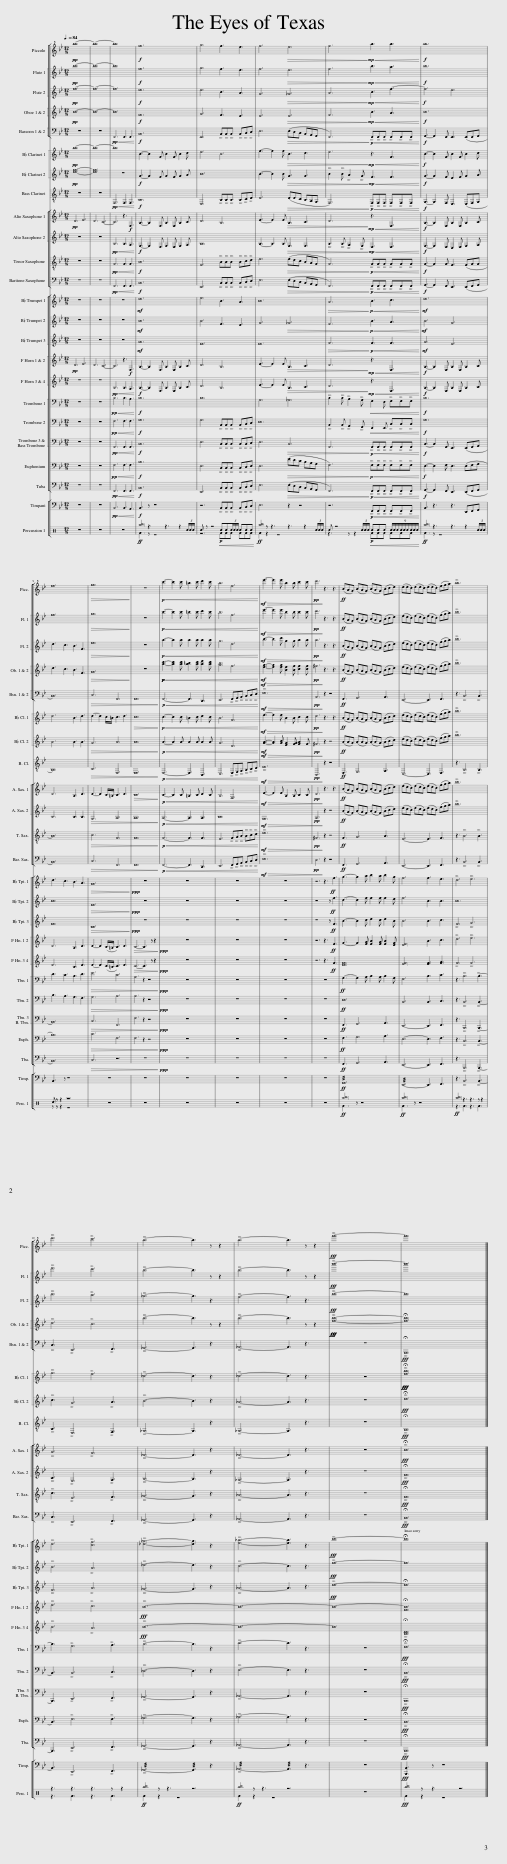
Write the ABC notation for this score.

X:1
%%score [ 1 [ 2 3 ] 4 5 ] [ 6 7 ] 8 [ [ 9 10 ] 11 12 ] [ [ 13 14 15 ] [ 16 17 ] [ 18 19 20 ] 21 22 ] [ 23 ( 24 25 ) ]
L:1/8
Q:3/8=84
M:12/8
I:linebreak $
K:Bb
V:1 treble transpose=12
V:2 treble
V:3 treble
V:4 treble
V:5 bass
V:6 treble transpose=-2
V:7 treble transpose=-2
V:8 treble transpose=-14
V:9 treble transpose=-9
V:10 treble transpose=-9
V:11 treble transpose=-14
V:12 treble transpose=-21
V:13 treble transpose=-2
V:14 treble transpose=-2
V:15 treble transpose=-2
V:16 treble transpose=-7
V:17 treble transpose=-7
V:18 bass
V:19 bass
V:20 bass
V:21 bass
V:22 bass
V:23 bass
V:24 perc
K:none
V:25 perc
K:none
V:1
!pp! b12- | b12- | b12 |!f! f12 | g6 f3 e3 | %5
 f6!>(! e6 | f6!>)!!mp!!<(! b3 a3!<)! |!f! b12 |$ f12 |!>(! g12!>)! | %10
 z12 |!p!!<(! c'3- c'2 c' =b2 c' d'2 c' | b6 f6!<)! |!mf!!>(! e'3- e'2 e' b2 b c'2 c' |!pp! d'6!>)! z3 z3 | %15
!ff! (BAG) (BAG) (BAG) (Bcd) | (edc) (edc) (edc) (fga) |$ !>!b12 | !>!d'6 !>!c'6 | !>!b6- b3 z z2 | %20
 !>!b6- b3 z z2 |!fff! !>!f'12- | f'12 |] %23
V:2
!pp! b12- | b12- | b12 |!f! f12 | g6 f3 e3 | %5
 f6!>(! e6 | f6!>)!!mp!!<(! b3 a3!<)! |!f! b12 |$ f12 |!>(! g12!>)! | %10
 z12 |!p!!<(! c'3- c'2 c' =b2 c' d'2 c' | b6 f6!<)! |!mf!!>(! e'3- e'2 e' b2 b c'2 c' |!pp! d'6!>)! z3 z3 | %15
!ff! (BAG) (BAG) (BAG) (Bcd) | (edc) (edc) (edc) (fga) |$ !>!b12 | !>!d'6 !>!c'6 | !>!b6- b3 z z2 | %20
 !>!b6- b3 z z2 |!fff! !>!b'12- | b'12 |] %23
V:3
!pp! f12- | f12- | f12 |!f! d12 | e6 B3 A3 | %5
 G6!>(! _G6 | A6!>)!!mp!!<(! B3 f3-!<)! |!f! f6 e6 |$ d3 c3 B3 F3 |!>(! e12!>)! | %10
 z12 |!p!!<(! a3- a2 a a2 a a2 a | g6 d6!<)! |!mf!!>(! b3- b2 c' g2 g a2 a |!pp! a6!>)! z3 z3 | %15
!ff! (BAG) (BAG) (BAG) (Bcd) | (edc) (edc) (edc) (fga) |$ !>!b12 | !>!b6 !>!a6 | !>!_g6- g3 z3 | %20
 !>!f6- f3 z3 |!fff! !>!b12- | b12 |] %23
V:4
!pp! B12- | B12- | B12 |!f! F12 | G6 F3 E3 | %5
 E6!>(! E6 | F6!>)!!mp!!<(! B3 A3!<)! |!f! B12 |$ d3 c3 B3 F3 |!>(! G12!>)! | %10
 z12 |!p!!p!!<(! [ac']3- [ac']2 [ac'] [a=b]2 [ac'] [ad']2 [ac'] | [gb]6 f6!<)! |!mf!!mf!!>(! [eg]3- [eg]2 [eg] [Be]2 [Bf] [cf]2 [cf] |!pp! ^f6!>)! z3 z3 | %15
!ff! (BAG) (BAG) (BAG) (Bcd) | (edc) (edc) (edc) (fga) |$ !>!b12 | !>!d6 !>!c6 | !>!b6- b3 z z2 | %20
 !>!b6- b3 z z2 |!fff!!fff! !>![fb]12- | !fermata![fb]12 |] %23
V:5
 z12 | z12 |!pp!!<(! F,,6 F,,3 F,,3!<)! |!f! B,,12 | E,,6 !>!B,,!>!B,,!>!B,, !>!B,,!>!C,!>!D, | %5
 E,6!>(! (E,D,C, B,,A,,G,, | F,,6)!>)!!p!!<(! !>!F,,!>!F,,!>!F,, !>!F,,!>!F,,!>!F,,!<)! |!f! G,,3- G,,2 F,, E,,3 (E,,F,,G,, |$ B,,12) |!>(! C,6 F,,6 | %10
 F,,12!>)! |!p!!<(! F,,6- F,,3 D,,3 | E,,6 !>!F,,!>!G,,!>!A,, !>!B,,!>!C,!>!D,!<)! |!mf!!>(! !>!E,12 |!pp! A,,6!>)! z2 z4 | %15
!ff! F,,3 G,,6 A,,3 | E,,6- E,,3 F,,3 |$ z3 !>!B,,6 !>!B,,3 | !>!C,3 !>!E,,6 !>!F,,3 | !>!_G,,6- G,,3 z3 | %20
 !>!_A,,6- A,,3 z3 | z12 |!fff! !>!!fermata!B,,,12 |] %23
V:6
!pp! c'12- | c'12- | c'12 | c3- c2 G c2 G c2 d | =e6 c6 | %5
 f3- f2 f!>(! c3 d3 | =e6!>)!!mp!!<(! z3 G3!<)! |!f! c3- c2 G c2 G c2 d |$ =e6 c3 e3 | =e3- e2 d/^c/ d3 e3 | %10
!>(! d12!>)! |!p!!<(! d3- d2 d ^c2 d =e2 d | c6 G6!<)! |!mf!!>(! f3- f2 f c2 c d2 d |!pp! =e6!>)! z3 z3 | %15
!ff! (c=BA) (cBA) (cBA) (cd=e) | (f=ed) (fed) (fed) (ga=b) |$ !>!c'12 | !>!a6 !>!g6 | !>!e6- e3 z3 | %20
 !>!e6- e3 z3 | z12 |!fff!!fff! !>!!fermata![gc']12 |] %23
V:7
!pp! [=eg]12- | [eg]12 | z12 |!f! A3- A2 G A2 G A2 =B | c12 | %5
 c3- c2 c!>(! A3 A3 | !>!c2 !>!c !>!=B2 !>!A!>)!!mp!!<(! G3 G3!<)! |!f! A3- A2 G F2 G A2 =B |$ c6 c3 c3 |!>(! A6 =B6 | %10
 =B12!>)! |!p!!<(! =B3- B2 B B2 B B2 B | A6 =E6!<)! |!mf!!mf!!>(! [Ac]3- [Ac]2 [Ad] [FA]2 [GA] [G=B]2 G |!pp! ^G6!>)! z2 z4 | %15
!ff! (c=BA) (cBA) (cBA) (cd=e) | (f=ed) (fed) (fed) (ga=b) |$ !>!c'12 | !>!d3 !>!A6 !>!=B3 | !>!c6- c3 z3 | %20
 !>!B6- B3 z3 | z12 |!fff! !>!!fermata!=e12 |] %23
V:8
 z12 | z12 |!pp!!<(! G,6 G,3 G,3!<)! |!f! C12 | F,6 !>!C!>!C!>!C !>!C!>!D!>!=E | %5
 F6!>(! (F=ED C=B,A, | G,6)!>)!!p!!<(! !>!G,!>!G,!>!G, !>!G,!>!G,!>!G,!<)! |!f! A,3- A,2 G, F,3 (F,G,A, |$ C12) |!>(! D6 G,6 | %10
 G,12!>)! |!p!!<(! G,6- G,3 =E,3 | F,6 !>!G,!>!A,!>!=B, !>!C!>!D!>!=E!<)! |!mf!!>(! !>!F12 |!pp! =E,6!>)! z2 z4 | %15
!ff! G,3 A,6 =B,3 | F,6- F,3 G,3 |$ z3 !>!C6 !>!C3 | !>!D3 !>!F,6 !>!G,3 | !>!_A,6- A,3 z3 | %20
 !>!B,6- B,3 z3 | z12 |!fff! !>!!fermata!C12 |] %23
V:9
!pp! =B6 c6 | =B6 A6- | A6 z3!f! D3 | G3- G2 D G2 D G2 A | =B6 G6 | %5
 c3- c2 c!>(! G3 A3 | =B6!>)!!mp!!<(! z3 D3!<)! |!f! G3- G2 D G2 D G2 A |$ =B6 G3 B3 | =B3- B2 A/^G/ A3 B3 | %10
!>(! A12!>)! |!p!!<(! A3- A2 A ^G2 A =B2 A | G6 D6!<)! |!mf!!>(! c3- c2 c G2 G A2 A |!pp! =B6!>)! z3 z3 | %15
!ff! (g^f=e) (gfe) (gfe) (ga=b) | (c'=ba) (c'ba) (c'ba) (d'=e'^f') |$ !>!g'12 | !>!=e6 !>!d6 | !>!B6- B3 z3 | %20
 !>!B6- B3 z3 | z12 |!fff! !>!!fermata!g12 |] %23
V:10
 z12 | z12 |!pp!!<(! G6 G3 ^F3!<)! |!f! =E3- E2 D E2 D E2 ^F | G12 | %5
 G3- G2 G!>(! =E3 E3 | !>!G2 !>!G !>!^F2 !>!=E!>)!!mp!!<(! D3 D3!<)! |!f! =E3- E2 D C2 D E2 ^F |$ G6 G3 G3 |!>(! =E6 ^F6 | %10
 ^F12!>)! |!p!!<(! ^F6- F3 F3 | G12!<)! |!mf!!>(! =E12 |!pp! ^F6!>)! z2 z4 | %15
!ff! (g^f=e) (gfe) (gfe) (ga=b) | (c'=ba) (c'ba) (c'ba) (d'=e'^f') |$ !>!g'12 | !>!A3 !>!=E6 !>!^F3 | !>!G6- G3 z3 | %20
 !>!F6- F3 z3 | z12 |!fff! !>!!fermata!d12 |] %23
V:11
 z12 | z12 |!pp!!<(! G6 G3 G3!<)! |!f! c12 | F6 !>!c!>!c!>!c !>!c!>!d!>!=e | %5
 f6!>(! (f=ed c=BA | G6)!>)!!p!!<(! !>!G!>!G!>!G !>!G!>!G!>!G!<)! |!f! A3- A2 G F3 (FGA |$ c12) |!>(! d6 G6 | %10
 G12!>)! |!p!!<(! G6- G3 G3 | F6 !>!G!>!A!>!=B !>!c!>!d!>!=e!<)! |!mf!!>(! !>!f12 |!pp! ^G6!>)! z2 z4 | %15
!ff! G3 A6 =B3 | F6- F3 G3 |$ z3 !>!c6 !>!c3 | !>!d3 !>!F6 !>!G3 | !>!_A6- A3 z3 | %20
 !>!B6- B3 z3 | z12 |!fff! !>!!fermata!G12 |] %23
V:12
 z12 | z12 |!pp!!<(! D6 D3 D3!<)! |!f! G12 | C6 !>!G!>!G!>!G !>!G!>!A!>!=B | %5
 c6!>(! (c=BA G^F=E | D6)!>)!!p!!<(! !>!D!>!D!>!D !>!D!>!D!>!D!<)! |!f! =E3- E2 D C3 (CDE |$ G12) |!>(! A6 D6 | %10
 D12!>)! |!p!!<(! D6- D3 =B,3 | C6 !>!D!>!=E!>!^F !>!G!>!A!>!=B!<)! |!mf!!>(! !>!c12 |!pp! =B6!>)! z2 z4 | %15
!ff! D3 =E6 ^F3 | C6- C3 D3 |$ z3 !>!G6 !>!G3 | !>!A3 !>!C6 !>!D3 | !>!E6- E3 z3 | %20
 !>!F6- F3 z3 | z12 |!fff! !>!!fermata!G12 |] %23
V:13
 z12 | z12 | z12 |!mf! =e12 | f6 c3 =B3 | %5
 c12 |!>(! =B6!>)!!p!!<(! c3 d3!<)! |!mf! =e12 |$ =e3 d3 c3 =B3 |!>(! A12!>)! | %10
!ppp! z12 | z12 | z12 | z12 | z6 z3!ff! g3 | %15
 a3- a2 =b c'2 b c'2 a | g6 g3 f3 |$ !>!=e6 !>!f6 | !>!=e6 !>![dg]6 | !>![e_a]6- [ea]3 z3 | %20
 !>![fb]6- [fb]3 z3 |!fff! !>!c'12- | !fermata!c'12 |] %23
V:14
 z12 | z12 | z12 |!mf! c12 | c6 G3 F3 | %5
 A6!>(! _A6 | G6!>)!!p!!<(! c3 =B3!<)! |!mf! c6 A6 |$ c12 |!>(! F12!>)! | %10
!ppp! z12 | z12 | z12 | z12 | z8 z!ff! g3 | %15
 =e3- e2 g g2 g g2 f | g6 c3 d3 |$ c12 | !>!c6 !>!=B6 | !>!e6- e3 z3 | %20
 !>!d6- d3 z3 |!fff! !>!g12- | g12 |] %23
V:15
 z12 | z12 | z12 |!mf! A12 | F12 | %5
 F12 |!>(! G6!>)!!p!!<(! G3 G3!<)! |!mf! A6 F6 |$ G12 |!>(! D12!>)! | %10
!ppp! z12 | z12 | z12 | z12 | z8 z!ff! G3 | %15
 c3- c2 d =e2 d e2 c | c6 c3 d3 |$ !>!G6 !>!A6 | !>!G6 !>!=B6 | !>!_A6- A3 z3 | %20
 !>!B6- B3 z3 |!fff! !>!=e12- | !fermata!e12 |] %23
V:16
!pp! A6 B6 | A6 G6- | G6 z3!f! C3 | F3- F2 C F2 C F2 G | A6 F6 | %5
 B3- B2 B!>(! F3 G3 | A6!>)!!mp!!<(! z3 C3!<)! |!f! F3- F2 C F2 C F2 G |$ A6 F3 A3 | A3- A2 (G/^F/ G3) A3 | %10
!mf!!>(! G6- G3 z z2!>)! |!ppp! z12 | z12 | z12 | z6 z3!ff! c3 | %15
 d3- d2 [c=e] [cf]2 [ce] [cf]2 [Bd] | [Bc]6 f3 g3 |$ !>!a6 !>!b6 | !>!a6 !>!g6 |!fff! !>!f12- | %20
 f12- | f12- | !fermata![cf]12 |] %23
V:17
 z12 | z12 |!pp!!<(! F6 F3 =E3!<)! |!f! F3- F2 C F2 C F2 G | A6 F6 | %5
 B3- B2 B!>(! F3 G3 | A6!>)!!mp!!<(! z3 C3!<)! |!f! F3- F2 C F2 C F2 G |$ A6 F3 A3 | A3- A2 (G/^F/ G3) A3 | %10
!mf!!>(! G6- G3 z z2!>)! |!ppp! z12 | z12 | z12 | z6 z3!ff! c3 | %15
 [Ac]12 | [Bc]6 [Bd]3 [c=e]3 |$ !>!c6 !>!d6 | !>!f6 !>!=e6 |!fff! !>!f12- | %20
 f12- | f12 | !>!!fermata![FA]12 |] %23
V:18
 z12 | z12 |!pp!!<(! B,6 B,3 A,3!<)! |!f! B,12 | B,12 | %5
 G,6 _G,6 | !>!B,2 !>!B, !>!A,2 !>!G,!<(! F,2 E, !>!F,!>!F,!>!F,!<)! |!f! B,12 |$ D3 C3 B,3 D3 |!>(! E6 C6 | %10
 A,6 z2 z4!>)! |!ppp! z12 | z12 | z12 | z12 | %15
!ff! G,3- G,2 A, B,2 A, B,2 G, | F,6 B,3 C3 |$ z3 !>!B,6 !>!B,3- | B,3 !>!G,6 !>!A,3 | !>!B,6- B,3 z3 | %20
 !>!C6- C3 z3 | z12 |!fff! !>!!fermata!F,12 |] %23
V:19
 z12 | z12 |!pp!!<(! F,6 F,3 F,3!<)! |!f! G,12 | G,6 !>!B,,!>!B,,!>!B,, !>!B,,!>!C,!>!D, | %5
 E,12 | !>!B,,2 !>!B,, !>!A,,2 !>!G,,!<(! F,,2 E,, !>!C,!>!C,!>!C,!<)! |!f! G,12 |$ B,3 A,3 G,3 F,3 |!>(! G,6 A,6 | %10
 A,6 z2 z4!>)! |!ppp! z12 | z12 | z12 | z12 | %15
!ff! D,12 | B,,6 B,,3 C,3 |$ z3 !>!B,,6 !>!B,,3- | B,,3 !>!B,,6 !>!C,3 | !>!_D,6- D,3 z3 | %20
 !>!E,6- E,3 z3 | z12 |!fff! !>!!fermata!B,,12 |] %23
V:20
 z12 | z12 |!pp!!<(! F,,6 F,,3 F,,3!<)! |!f! B,,12 | E,6 !>!B,,!>!B,,!>!B,, !>!B,,!>!C,!>!D, | %5
 E,6!>(! C,6 | F,,6!>)!!p!!<(! !>!F,,!>!F,,!>!F,, !>!F,,!>!F,,!>!F,,!<)! |!f! B,,3- B,,2 F,, E,,3 (E,,F,,G,, |$ B,,12) |!>(! C,6 F,,6 | %10
 F,6 z2 z4!>)! |!ppp! z12 | z12 | z12 | z12 | %15
!ff! F,,3 G,,6 A,,3 | E,,6- E,,3 F,,3 |$ z3 !>!B,,,6 !>!B,,,3- | B,,,3 !>!E,,6 !>!F,,3 | !>!_G,,6- G,,3 z3 | %20
 !>!_A,,6- A,,3 z3 | z12 |!fff! !>!!fermata!B,,,12 |] %23
V:21
 z12 | z12 |!pp!!<(! F,6 F,3 F,3!<)! |!f! B,12 | E,6 !>!B,,!>!B,,!>!B,, !>!B,,!>!C,!>!D, | %5
 E,6!>(! (EDC B,A,G, | F,6)!>)!!p!!<(! !>!F,!>!F,!>!F, !>!F,!>!F,!>!F,!<)! |!f! D,3- D,2 F, E,3 (E,F,G, |$ B,12) |!>(! C6 F,6 | %10
 F,6 z2 z4!>)! |!ppp! z12 | z12 | z12 | z12 | %15
!ff! F,3 G,6 A,3 | E,6- E,3 F,3 |$ z3 !>!B,,6 !>!B,,3- | B,,3 !>!E,6 !>!F,3 | !>!_G,6- G,3 z3 | %20
 !>!_A,6- A,3 z3 | z12 |!fff! !>!!fermata!B,,12 |] %23
V:22
 z12 | z12 |!pp!!<(! F,,6 F,,3 F,,3!<)! |!f! B,,12 | E,,6 !>!B,,!>!B,,!>!B,, !>!B,,!>!C,!>!D, | %5
 E,6!>(! (E,D,C, B,,A,,G,, | F,,6)!>)!!p!!<(! !>!F,,!>!F,,!>!F,, !>!F,,!>!F,,!>!F,,!<)! |!f! G,,3- G,,2 F,, E,,3 (E,,F,,G,, |$ B,,12) |!>(! C,6 z6 | %10
 z12!>)! |!ppp! z12 | z12 | z12 | z12 | %15
!ff! F,,3 G,,6 A,,3 | E,,6- E,,3 F,,3 |$ z3 !>!B,,,6 !>!B,,,3- | B,,,3 !>!E,,6 !>!F,,3 | !>!_G,,6- G,,3 z3 | %20
 !>!_A,,6- A,,3 z3 | z12 |!fff! !>!!fermata!B,,,12 |] %23
V:23
 z12 | z12 |!pp!!<(! B,,6 B,,3 A,,3!<)! |!f! B,,3 z z8 | z6 !>!B,,!>!B,,!>!B,, !>!B,,!>!C,!>!D, | %5
 E,6 z2 z4 | z6!p!!<(! !>!F,,!>!F,,!>!F,, !>!F,,!>!F,,!>!F,,!<)! | B,,3 z3 z3 E,,F,,G,, |$ B,,3 z z8 | z12 | %10
 z12 | z12 | z12 | z12 | z12 | %15
!ff! !///!G,,12 | !///!E,,6- E,,3 F,,3 |$ z3 !>!B,,6 !>!B,,3- | B,,3 !>!E,,6 !>!F,,3 | !///!!>!_G,,6- !///!G,,3 z3 | %20
 !///!!>!_A,,6- !///!A,,3 z3 | z12 |!fff! [B,,,B,,]3 z z8 |] %23
V:24
[K:C] z12 | z12 | z12 |!ff! [^a^b]3 z3 z3 z2!mf! (3c/c/c/ | c z z4!p!!<(! cc(3c/c/c/ ccc!<)! | %5
!ff! [^a^b]2 z z3 z3 z2!mf! (3c/c/c/ | c z4 (3c/c/c/!p!!<(! ccc (9:6:9c/c/c/c/c/c/c/c/c/!<)! |!ff! [^a^b]3 z3 z3 z2!mf! (3c/c/c/ |$ c z z2 z8 | z12 | %10
 z12 | z12 | z12 | z12 | z12 | %15
!ff! [^a^b]3 z z8 |!ff! [^a^b]3 z z8 |$!ff! [^a^b]3 z3 z3 z z2 | z3 z3 z3 z z2 |!ff! [^a^b]2 z z3 z6 | %20
!ff! [^a^b]2 z z3 z6 | z12 |!fff! [^a^b]2 z z3 z6 |] %23
V:25
[K:C] x12 | x12 | x12 | F3 z z8 | z6 FFF FFF | %5
 F2 z2 z8 | z3 z z2 FFF FFF | F3 z z8 |$ z z z2 z8 | x12 | %10
 x12 | x12 | x12 | x12 | x12 | %15
 F3 x9 | F3 x9 |$ z3 F3 z3 F3 | z3 F3 z3 F3 | F2 z2 z8 | %20
 F2 z2 z8 | x12 | F2 z2 z8 |] %23
